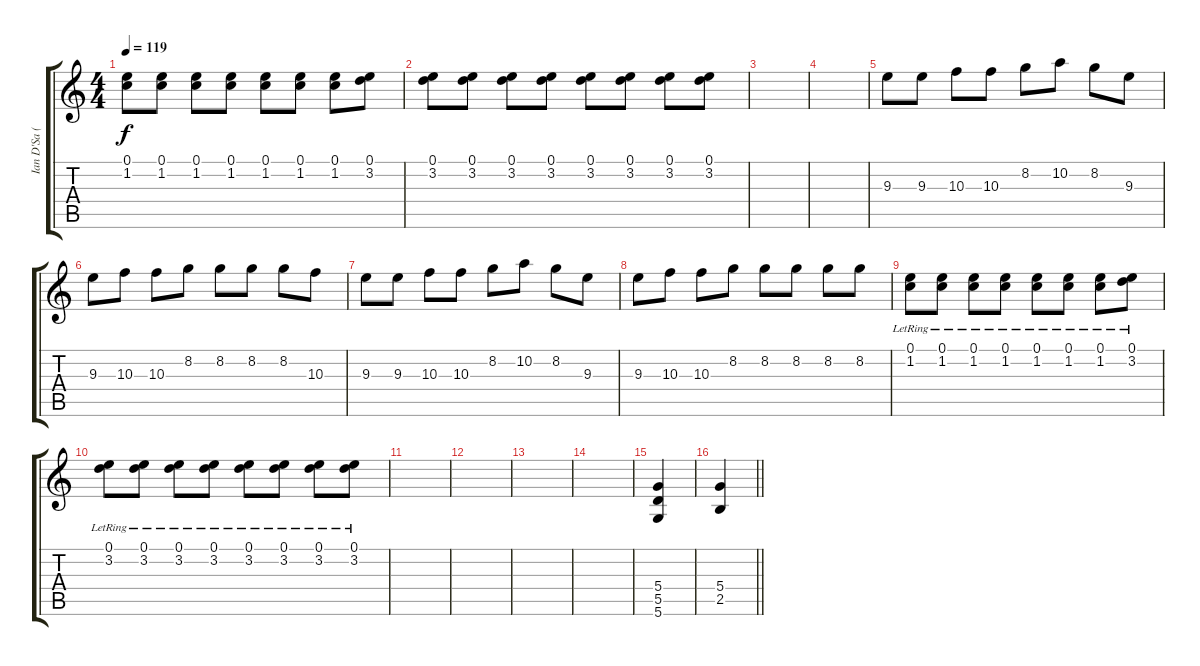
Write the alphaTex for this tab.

\track ("Ian D'Sa (Guitar 2)" "Ian D'Sa (") {instrument electricguitarclean}
\staff {score tabs}
\tuning (E4 B3 G3 D3 A2 D2) {hide}
\ts (4 4)
\tempo 119
\clef g2
\ks c
(0.1 1.2).8{dy f} (0.1 1.2).8 (0.1 1.2).8 (0.1 1.2).8 (0.1 1.2).8 (0.1 1.2).8 (0.1 1.2).8 (0.1 3.2).8 |
(0.1 3.2).8 (0.1 3.2).8 (0.1 3.2).8 (0.1 3.2).8 (0.1 3.2).8 (0.1 3.2).8 (0.1 3.2).8 (0.1 3.2).8 |
|
|
9.3.8 9.3.8 10.3.8 10.3.8 8.2.8 10.2.8 8.2.8 9.3.8 |
9.3.8 10.3.8 10.3.8 8.2.8 8.2.8 8.2.8 8.2.8 10.3.8 |
9.3.8 9.3.8 10.3.8 10.3.8 8.2.8 10.2.8 8.2.8 9.3.8 |
9.3.8 10.3.8 10.3.8 8.2.8 8.2.8 8.2.8 8.2.8 8.2.8 |
(0.1{lr} 1.2{lr}).8 (0.1{lr} 1.2{lr}).8 (0.1{lr} 1.2{lr}).8 (0.1{lr} 1.2{lr}).8 (0.1{lr} 1.2{lr}).8 (0.1{lr} 1.2{lr}).8 (0.1{lr} 1.2{lr}).8 (0.1{lr} 3.2{lr}).8 |
(0.1{lr} 3.2{lr}).8 (0.1{lr} 3.2{lr}).8 (0.1{lr} 3.2{lr}).8 (0.1{lr} 3.2{lr}).8 (0.1{lr} 3.2{lr}).8 (0.1{lr} 3.2{lr}).8 (0.1{lr} 3.2{lr}).8 (0.1{lr} 3.2{lr}).8 |
|
|
|
|
(5.4 5.5 5.6).4 |
\barLineRight lightlight
(5.4 2.5).4
